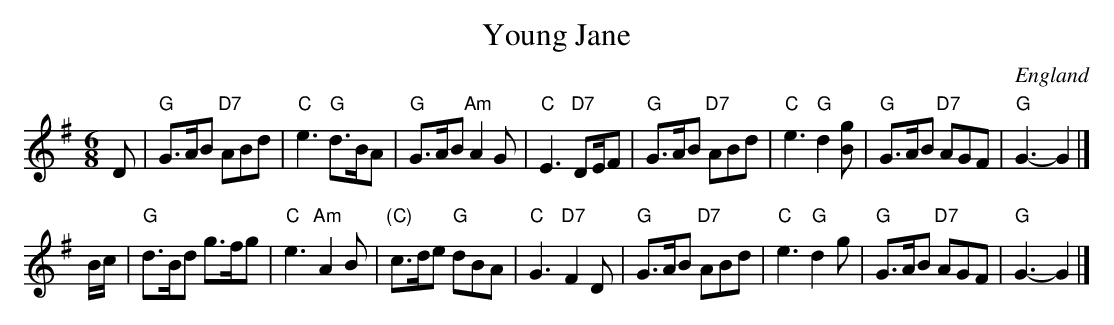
X:1
T: Young Jane
O: England
M: 6/8
L: 1/16
K: G
D2 \
| "G"G3AB2 "D7"A2B2d2 | "C"e6 "G"d3BA2 | "G"G3AB2 "Am"A4G2 | "C"E6  "D7"D2EF2 \
| "G"G3AB2 "D7"A2B2d2 | "C"e6 "G"d4[g2B2] | "G"G3AB2 "D7"A2G2F2 | "G"G6- G4 |]
Bc \
| "G"d3Bd2 g3fg2 | "C"e6  "Am"A4B2 | "(C)"c3de2 "G"d2B2A2 | "C"G6 "D7"F4D2 \
| "G"G3AB2 "D7"A2B2d2 | "C"e6 "G"d4g2 | "G"G3AB2 "D7"A2G2F2 | "G"G6- G4 |]
